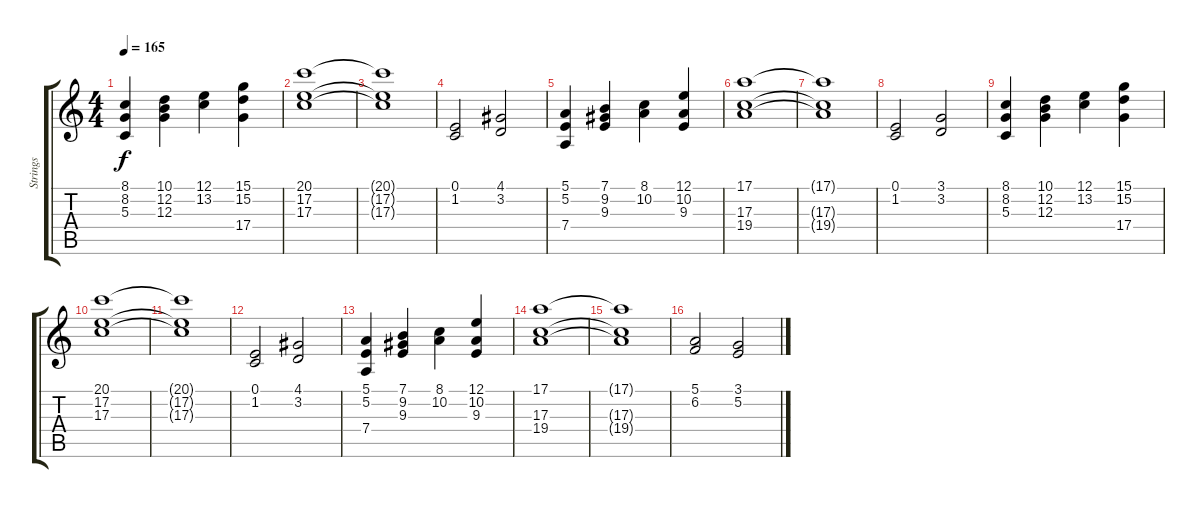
\track ("Strings" "Strings") {instrument stringensemble1}
\staff {score tabs}
\tuning (E4 B3 G3 D3 A2 E2) {hide}
\ts (4 4)
\tempo 165
\clef g2
\ks c
(8.1 8.2 5.3).4{dy f} (10.1 12.2 12.3).4 (12.1 13.2).4 (15.1 15.2 17.4).4 |
(20.1 17.2 17.3).1 |
(20.1{t} 17.2{t} 17.3{t}).1 |
(0.1 1.2).2 (4.1 3.2).2 |
(5.1 5.2 7.4).4 (7.1 9.2 9.3).4 (8.1 10.2).4 (12.1 10.2 9.3).4 |
(17.1 17.3 19.4).1 |
(17.1{t} 17.3{t} 19.4{t}).1 |
(0.1 1.2).2 (3.1 3.2).2 |
(8.1 8.2 5.3).4 (10.1 12.2 12.3).4 (12.1 13.2).4 (15.1 15.2 17.4).4 |
(20.1 17.2 17.3).1 |
(20.1{t} 17.2{t} 17.3{t}).1 |
(0.1 1.2).2 (4.1 3.2).2 |
(5.1 5.2 7.4).4 (7.1 9.2 9.3).4 (8.1 10.2).4 (12.1 10.2 9.3).4 |
(17.1 17.3 19.4).1 |
(17.1{t} 17.3{t} 19.4{t}).1 |
(5.1 6.2).2 (3.1 5.2).2
